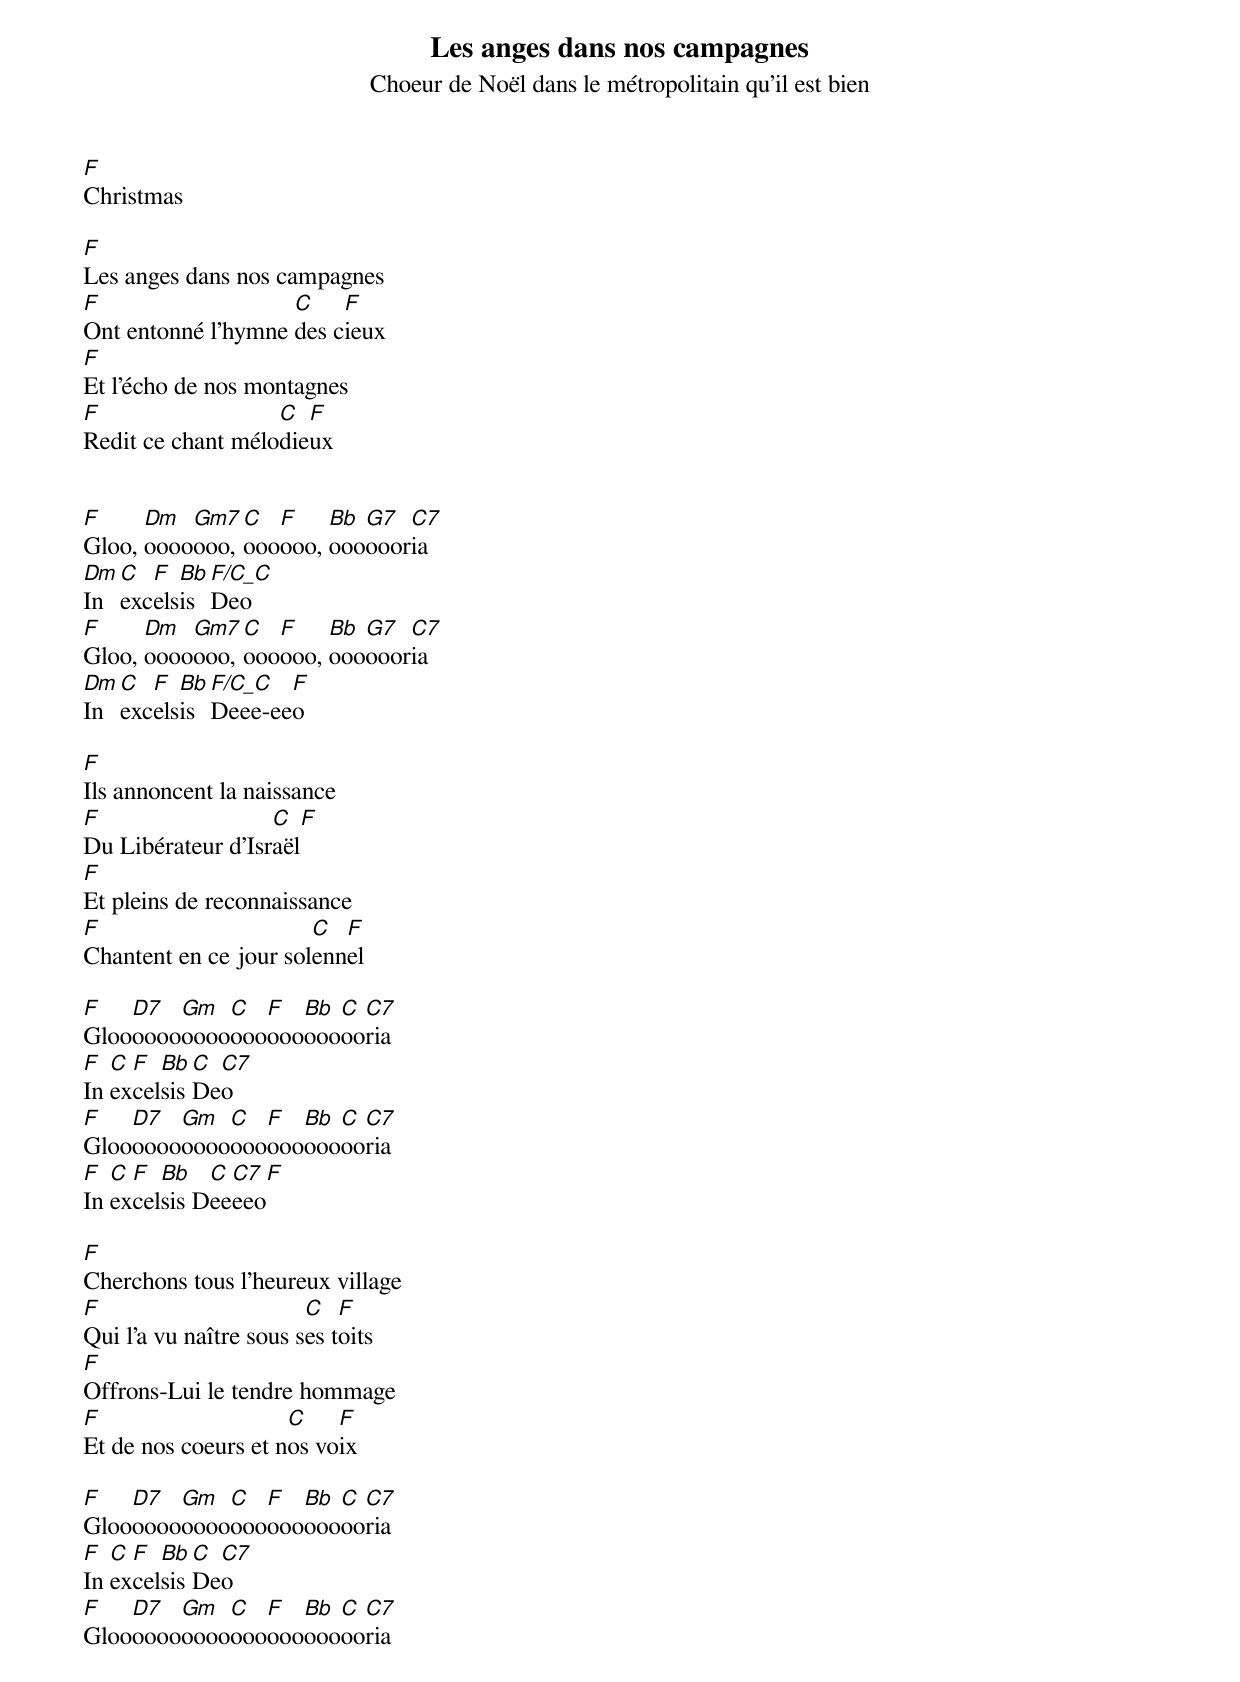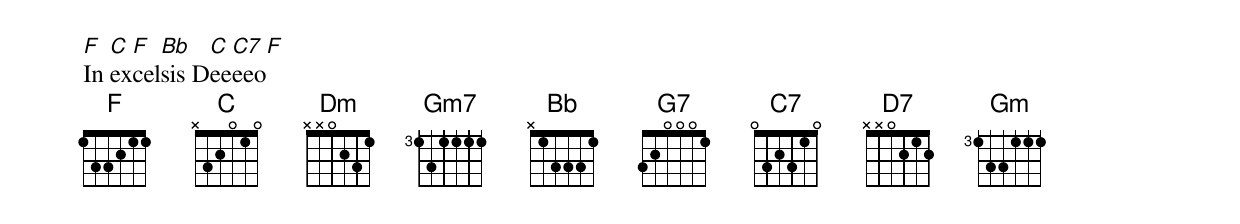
Les anges dans nos campagnes
Choeur de Noël dans le métropolitain qu'il est bien
F
Christmas

F
Les anges dans nos campagnes
F                   C    F
Ont entonné l’hymne des cieux
F
Et l’écho de nos montagnes
F                  C  F
Redit ce chant mélodieux


F     Dm  Gm7  C  F    Bb G7  C7
Gloo, ooooooo, oooooo, ooooooria
Dm C  F  Bb F/C_C
In excelsis Deo
F     Dm  Gm7  C  F    Bb G7  C7
Gloo, ooooooo, oooooo, ooooooria
Dm C  F  Bb F/C_C  F
In excelsis Deee-eeo

F
Ils annoncent la naissance
F                  C  F
Du Libérateur d’Israël
F
Et pleins de reconnaissance
F                      C  F
Chantent en ce jour solennel

F   D7  Gm  C  F  Bb C C7
Gloooooooooooooooooooooria
F  C F  Bb  C C7
In excelsis Deo
F   D7  Gm  C  F  Bb C C7
Gloooooooooooooooooooooria
F  C F  Bb   C C7  F
In excelsis Deeeeo

F
Cherchons tous l’heureux village
F                       C   F
Qui l’a vu naître sous ses toits
F
Offrons-Lui le tendre hommage
F                    C    F
Et de nos coeurs et nos voix

F   D7  Gm  C  F  Bb C C7
Gloooooooooooooooooooooria
F  C F  Bb  C C7
In excelsis Deo
F   D7  Gm  C  F  Bb C C7
Gloooooooooooooooooooooria
F  C F  Bb   C C7  F
In excelsis Deeeeo
